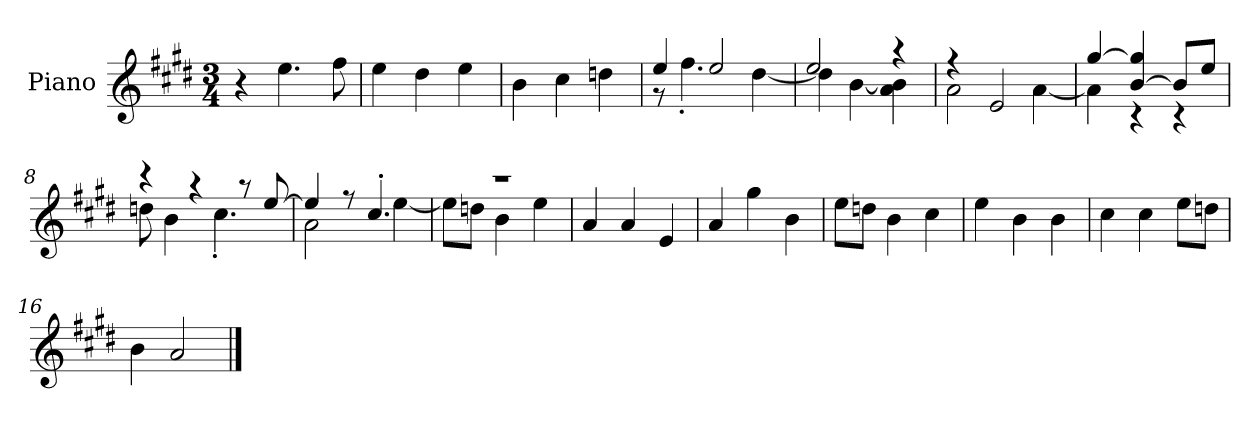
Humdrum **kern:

**kern
*part1
*staff1
*I"Piano
*I'P-no
*clefG2
*k[f#c#g#d#]
*M3/4
*MM178
=1
4r
4.ee\
8ff#\
=2
4ee\
4dd#\
4ee\
=3
4b\
4cc#\
4ddn\
=4
*^
4ee/	8r
.	4.ff#'\
2ee/	.
.	[4dd#\
=5	=5
2ee/	4dd#\]
.	[4b\
4r	4a\ 4b\]
=6	=6
4r	2a\
2e/	.
.	[4a\
=7	=7
[4gg#/	4a\]
[4b/ 4gg#/]	4r
8b/L]	4r
8ee/J	.
=8	=8
4r	8ddn\
.	4b\
4r	.
.	4.cc#'\
8r	.
[8ee/	.
!!LO:LB:g=z	!!
=9	=9
4ee/]	2a\
8r	.
4.cc#'/	.
.	[4ee\
=10	=10
2.r	8ee\L]
.	8ddn\J
.	4b\
.	4ee\
*v	*v
=11
4a/
4a/
4e/
=12
4a/
4gg#\
4b\
=13
8ee\L
8ddn\J
4b\
4cc#\
=14
4ee\
4b\
4b\
=15
4cc#\
4cc#\
8ee\L
8ddn\J
=16
4b\
2a/
==
*-
